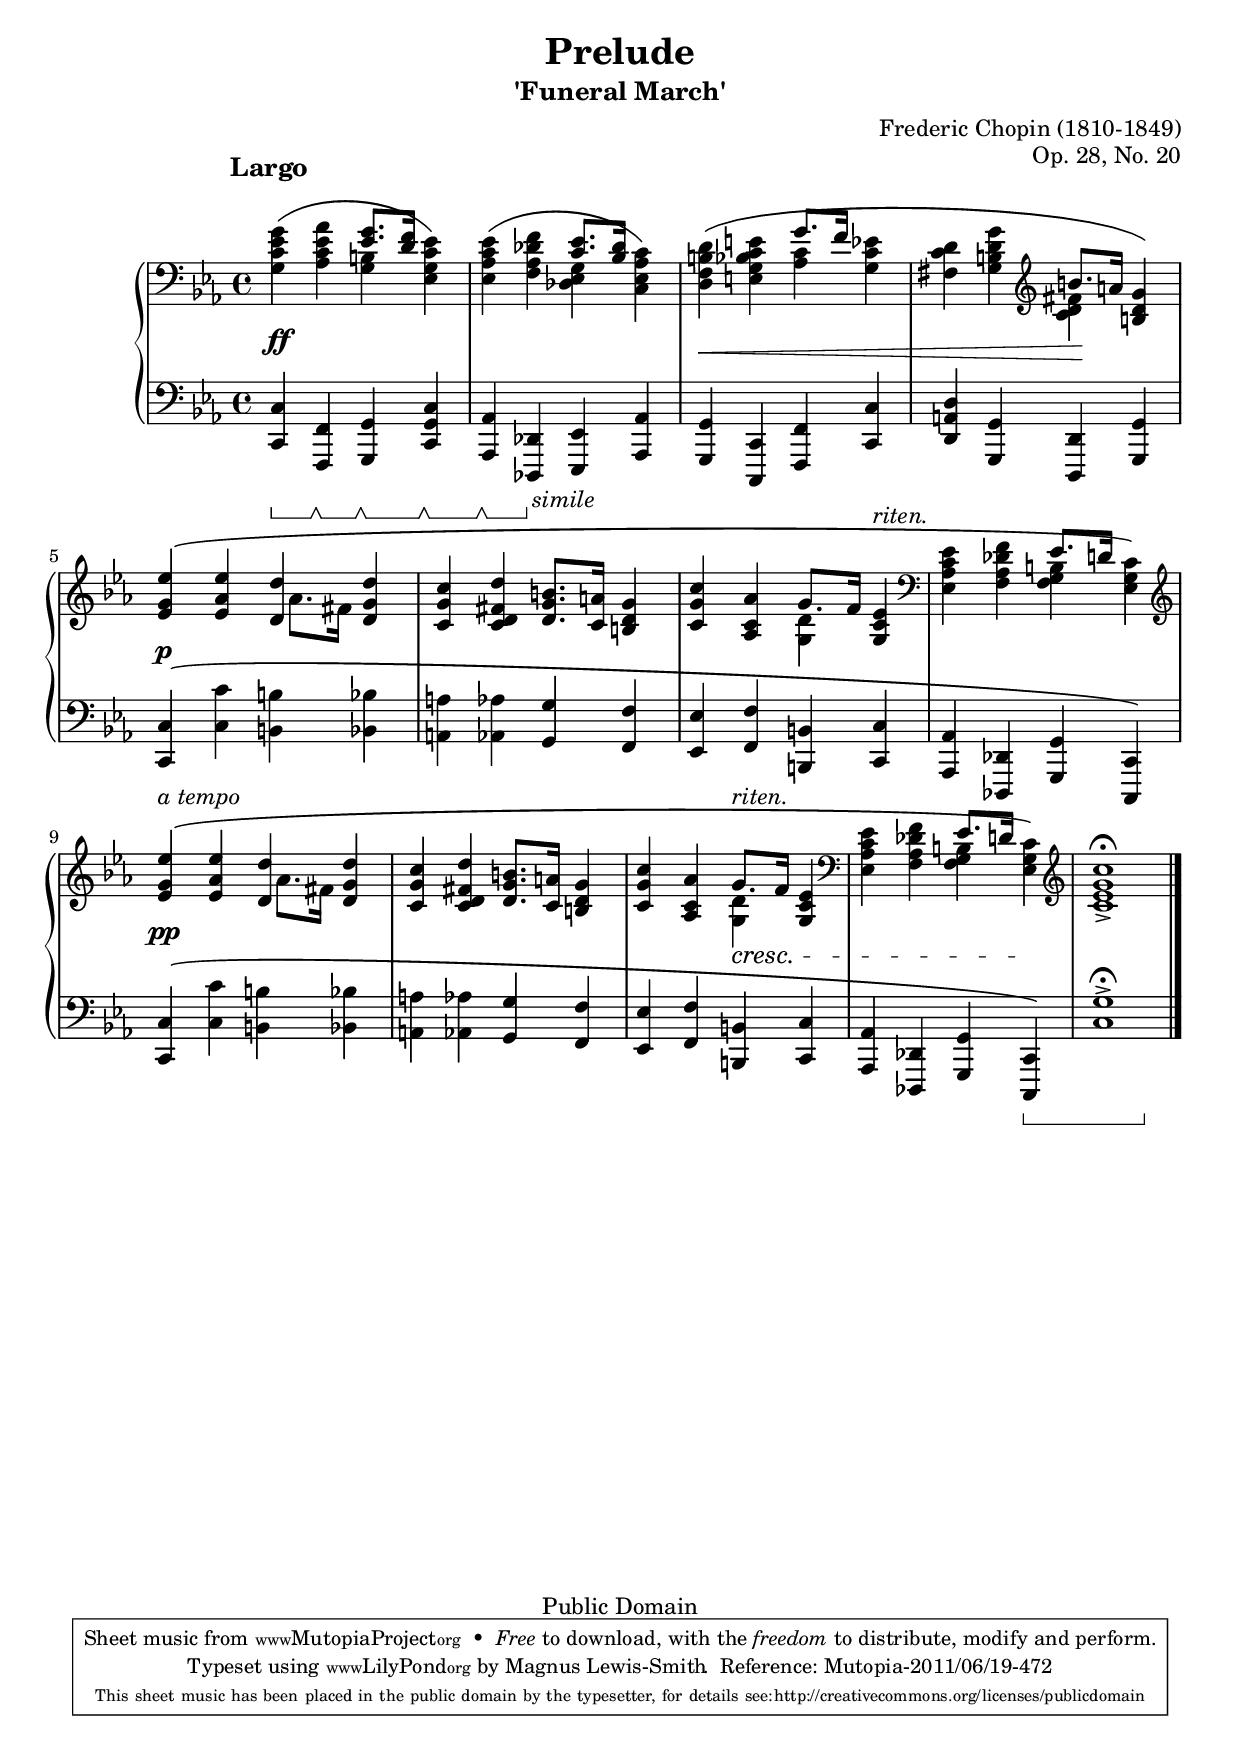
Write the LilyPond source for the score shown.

\version "2.14.0"

\header {
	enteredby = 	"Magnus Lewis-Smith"
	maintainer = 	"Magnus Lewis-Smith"
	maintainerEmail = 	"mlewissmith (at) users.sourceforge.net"
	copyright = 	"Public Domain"
	filename = 	"chopin.prelude.op28.no20.ly"
	title = 	"Prelude"
	subtitle = "'Funeral March'"
	opus = 	"Op. 28, No. 20"
	composer =	"Frederic Chopin (1810-1849)"
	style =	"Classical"
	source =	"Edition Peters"
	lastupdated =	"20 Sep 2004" 

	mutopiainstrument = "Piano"
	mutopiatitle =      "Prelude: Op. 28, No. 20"
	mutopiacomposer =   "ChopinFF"
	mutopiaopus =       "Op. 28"
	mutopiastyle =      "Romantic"
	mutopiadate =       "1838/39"
 
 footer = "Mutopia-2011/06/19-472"
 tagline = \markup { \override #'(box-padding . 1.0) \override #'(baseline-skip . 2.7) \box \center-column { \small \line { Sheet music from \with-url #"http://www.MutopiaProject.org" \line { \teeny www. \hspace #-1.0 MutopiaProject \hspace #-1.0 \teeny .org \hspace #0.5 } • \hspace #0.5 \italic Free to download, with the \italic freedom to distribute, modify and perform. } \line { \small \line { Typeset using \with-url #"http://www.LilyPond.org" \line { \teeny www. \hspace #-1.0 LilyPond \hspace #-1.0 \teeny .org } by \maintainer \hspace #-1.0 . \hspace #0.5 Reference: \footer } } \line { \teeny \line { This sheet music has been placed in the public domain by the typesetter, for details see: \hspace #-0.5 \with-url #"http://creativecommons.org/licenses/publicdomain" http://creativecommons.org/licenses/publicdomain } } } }
}


                                %                "PRELUDE Op28 No20"
                                %                  Frederic Chopin
                                %
                                %    Please see "header.ly" for more information

\include "english.ly"

\paper {
  %{ comment out for mutopiaproject }
  %#(set-paper-size "letter") 
  %bottom-margin = 13
  %annotate-spacing = ##t
  %indent = #0
  %ragged-right = ##t
  %{ %}
  page-count = 1
  #(layout-set-staff-size 20)
  between-system-space = 5
  between-system-padding = 1
  ragged-bottom = ##t
  ragged-last-bottom = ##f
}
\pointAndClickOff


shortStem = \once \override Stem #'length-fraction = #(magstep -4)

barRest =  { s1 }


playRH =  \relative g {
    \clef bass
    \key c \minor
    \time 4/4
    \tempo 4 = 42
    \set Score.tempoHideNote = ##t
                               % 1 - 4
    \once\override PhrasingSlur #'height-limit = #5
    \once\override TextScript #'extra-offset = #'( -4 . 1.5 )
    <g c ef g>4\(^\markup{\bold\large Largo} <af c ef af> << { \shortStem <ef' g>8. \shortStem <d f>16 } \\
                                                             { <g, b>4           } >> <ef g c ef>\) |
    \once\override PhrasingSlur #'height-limit = #5
    <ef af c ef>4\( <f af df f> << { \shortStem <c' ef>8. \shortStem <bf df>16 } \\
                                   { <df, ef g>4         } >> <c ef af c>4\) |
    \once\override PhrasingSlur #'height-limit = #4
   % \once\override PhrasingSlur #'attachment = #'(head . stem)
    <d f b d>4\( <e g bf c e> << { \shortStem g'8. \shortStem f16 } \\
                                  { <af, c>4 } >> <g c ef>4  |
    <fs c' d>4 <g b d g>
    \clef treble
    << { b'8. a16   } \\
       { <c, d fs>4 } >> <b d g>4\) |

                                % 5 - 8
    <ef g ef'>4\( <ef af ef'> << { <d d'>4    } \\
                               \once\override NoteColumn  #'force-hshift = #1.5
                               { af'8. fs16 } >> <d g d'>4 |
    <c g' c>4 <c d fs d'> <d g b>8. <c a'>16 <b d g>4 |
    <c g' c>4 <af c af'> << { \stemDown <g d'>4 } \\
                            { \stemUp g'8. f16  } >> <g, c ef>4^\markup{\italic riten.} |
    \clef bass
    <ef af c ef>4 <f af df f> << { \shortStem ef'8. \shortStem d16 } \\
                                 { <f, g b>4 } >> <ef g c>4\) |

                                % 9 - 12
    \clef treble
    \once\override TextScript #'extra-offset = #'(0 . 0.5)
    <ef' g ef'>4^\markup{\italic "a tempo"}\( <ef af ef'> << { <d d'>4    } \\
                                \once \override NoteColumn  #'force-hshift = #1.5
                                { af'8. fs16 } >> <d g d'>4 |
    <c g' c>4 <c d fs d'> <d g b>8. <c a'>16 <b d g>4 |
    <c g' c>4 <af c af'> << { \stemDown <g d'>4^\markup{\italic riten.} } \\
                            { \stemUp g'8. f16  } >> <g, c ef>4 |
    \clef bass
    <ef af c ef>4 <f af df f> << { \shortStem ef'8. \shortStem d16 } \\
                                 { <f, g b>4 } >> <ef g c>4\) |

                                %13
    \clef treble
    <c' ef g c>1->\fermata
}

playDyn =  {
                                % 1 - 4
    s4\ff s s s |
    \barRest |
    s4\< s s s |
    s4 s s\! s |
                                % 5 - 8
    s4\p s s s |
    \barRest |
    \barRest |
    \barRest |
                                % 9 - 12
    s4\pp s s s |
    \barRest |
    \crescTextCresc
    \override DynamicLineSpanner #'staff-padding = #5
    s4 s s\< s |
    s s s s\! |

                                % 13
    \barRest |
}

playLH =  \relative c, {
    \clef bass
    \key c \minor
    \time 4/4
                                % 1
    <c c'>4\sustainOn
    <f, f'>\sustainOff\sustainOn
    <g g'>\sustainOff\sustainOn
    <c g' c>\sustainOff\sustainOn  |
                                % 2
    <af af'>\sustainOff\sustainOn
    \override TextScript #'extra-offset = #'(0.5 . -0.5)
    <df df,>\sustainOff_\markup{\italic simile}
    \revert TextScript #'extra-offset
    <ef ef,>
    <af af,> |
                                % 3 - 4
    <g g,> <c, c,> <f f,> <c' c,> |
    <d, a' d> <g, g'> <d d'> <g g'> |

                                % 5 - 8
    <c c'>\( <c' c'> <b b'> <bf bf'>  |
    <a a'> <af af'> <g g'> <f f'>  |
    <ef ef'> <f f'> <b, b'> <c c'>  |
    <af af'> <df, df'> <g g'> <c, c'>\)  |

                                % 9 - 12
    <c' c'>\( <c' c'> <b b'> <bf bf'>  |
    <a a'> <af af'> <g g'> <f f'>  |
    <ef ef'> <f f'> <b, b'> <c c'>  |
    \override Staff.PianoPedalBracket #'shorten-pair = #'(0 . -5.0)
    <af af'> <df, df'> <g g'> <c, c'>\)\sustainOn  |

                                % 13
    <c'' g'>1->\sustainOff\fermata
}



scoreAll =  {
    \new PianoStaff {
    	%JRA-commented line below
        % \override PianoStaff.VerticalAlignment #'forced-distance = #13   % gap between staves -- default 12
        %JRA-
        \set PianoStaff.midiInstrument = "acoustic grand"
        %% #(set-accidental-style 'piano)
        <<
            \context Staff = "rh" {
                %% \override Staff.TextScript #'staff-padding = #2
                \override Staff.DynamicLineSpanner #'staff-padding = #3.5  % (forced-distance - 6) / 2
                %% \override Staff.Hairpin #'minimum-length = #3
                <<
                    \playRH
                    \playDyn
                >>
                \bar "|."
            }
            \context Staff = "lh" {
                \set Staff.pedalSustainStyle = #'bracket
                %% \override Staff.PianoPedalBracket  #'shorten-pair = #'(0 . -1.0)
                \playLH
                \bar "|."
            }
        >>
    }
}


\score
{
    
    {
        \scoreAll
    }
    \layout {}
    \midi {
        %% Remove the dynamics from the midi output
        \context {
            \Voice
            \remove "Dynamic_performer"
            %\remove "Span_dynamic_performer"
        }
    }
}




